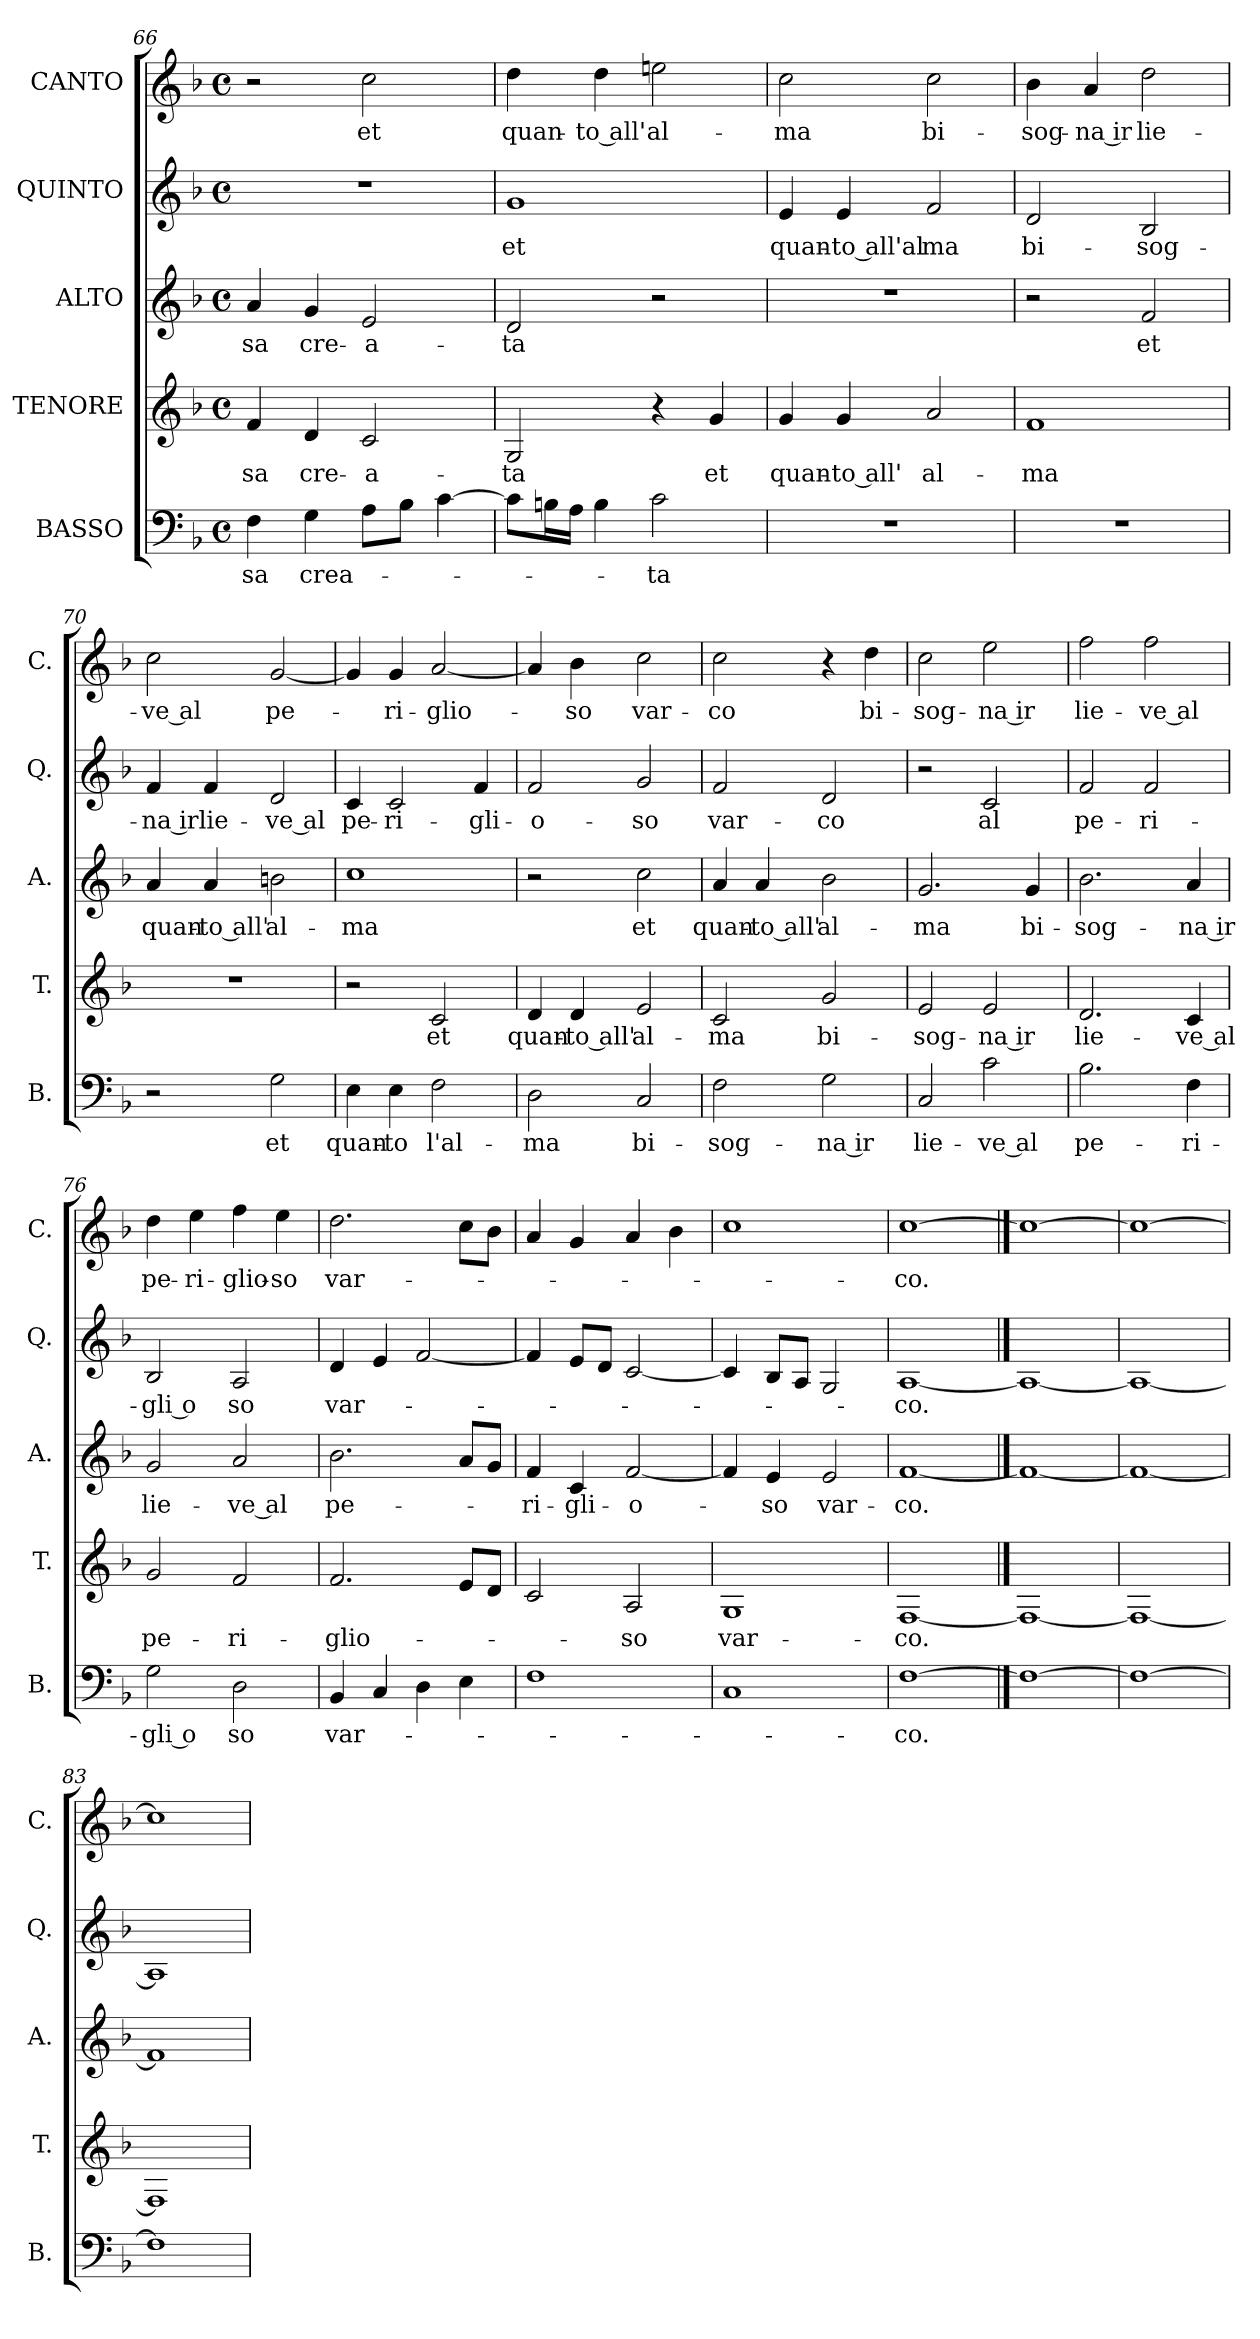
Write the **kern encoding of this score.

**kern	**text	**kern	**text	**kern	**text	**kern	**text	**kern	**text
*part5	*part5	*part4	*part4	*part3	*part3	*part2	*part2	*part1	*part1
*staff5	*staff5	*staff4	*staff4	*staff3	*staff3	*staff2	*staff2	*staff1	*staff1
*I"BASSO	*	*I"TENORE	*	*I"ALTO	*	*I"QUINTO	*	*I"CANTO	*
*I'B.	*	*I'T.	*	*I'A.	*	*I'Q.	*	*I'C.	*
*clefF4	*	*clefG2	*	*clefG2	*	*clefG2	*	*clefG2	*
*k[b-]	*	*k[b-]	*	*k[b-]	*	*k[b-]	*	*k[b-]	*
*F:	*	*F:	*	*F:	*	*F:	*	*F:	*
*M4/4	*	*M4/4	*	*M4/4	*	*M4/4	*	*M4/4	*
*met(c)	*	*met(c)	*	*met(c)	*	*met(c)	*	*met(c)	*
=66	=66	=66	=66	=66	=66	=66	=66	=66	=66
4F	-sa	4f	-sa	4a	-sa	1r	.	2r	.
4G	crea-	4d	cre-	4g	cre-	.	.	.	.
8AL	.	2c	-a-	2e	-a-	.	.	2cc	et
8B-J	.	.	.	.	.	.	.	.	.
[4c	.	.	.	.	.	.	.	.	.
=67	=67	=67	=67	=67	=67	=67	=67	=67	=67
8cL]	.	2G	-ta	2d	-ta	1g	et	4dd	quan-
16BL	.	.	.	.	.	.	.	.	.
16AJJ	.	.	.	.	.	.	.	.	.
4B	.	.	.	.	.	.	.	4dd	-to all'
2c	-ta	4r	.	2r	.	.	.	2een	al-
.	.	4g	et	.	.	.	.	.	.
!!LO:PB:g=z
=68	=68	=68	=68	=68	=68	=68	=68	=68	=68
1r	.	4g	quan-	1r	.	4e	quan-	2cc	-ma
.	.	4g	-to all'	.	.	4e	-to all'al	.	.
.	.	2a	al-	.	.	2f	-ma	2cc	bi-
=69	=69	=69	=69	=69	=69	=69	=69	=69	=69
1r	.	1f	-ma	2r	.	2d	bi-	4b-	-sog-
.	.	.	.	.	.	.	.	4a	-na ir
.	.	.	.	2f	et	2B-	-sog-	2dd	lie-
=70	=70	=70	=70	=70	=70	=70	=70	=70	=70
2r	.	1r	.	4a	quan-	4f	-na ir	2cc	-ve al
.	.	.	.	4a	-to all'	4f	lie-	.	.
2G	et	.	.	2b	al-	2d	-ve al	[2g	pe-
=71	=71	=71	=71	=71	=71	=71	=71	=71	=71
4E	quan-	2r	.	1cc	-ma	4c	pe-	4g]	.
4E	-to	.	.	.	.	2c	-ri-	4g	-ri-
2F	l'al-	2c	et	.	.	.	.	[2a	-glio-
.	.	.	.	.	.	4f	-gli-	.	.
=72	=72	=72	=72	=72	=72	=72	=72	=72	=72
2D	-ma	4d	quan-	2r	.	2f	-o-	4a]	.
.	.	4d	-to all'	.	.	.	.	4b-	-so
2C	bi-	2e	al-	2cc	et	2g	-so	2cc	var-
=73	=73	=73	=73	=73	=73	=73	=73	=73	=73
2F	-sog-	2c	-ma	4a	quan-	2f	var-	2cc	-co
.	.	.	.	4a	-to all'	.	.	.	.
2G	-na ir	2g	bi-	2b-	al-	2d	-co	4r	.
.	.	.	.	.	.	.	.	4dd	bi-
!!LO:LB:g=z
=74	=74	=74	=74	=74	=74	=74	=74	=74	=74
2C	lie-	2e	-sog-	2.g	-ma	2r	.	2cc	-sog-
2c	-ve al	2e	-na ir	.	.	2c	al	2ee	-na ir
.	.	.	.	4g	bi-	.	.	.	.
=75	=75	=75	=75	=75	=75	=75	=75	=75	=75
2.B-	pe-	2.d	lie-	2.b-	-sog-	2f	pe-	2ff	lie-
.	.	.	.	.	.	2f	-ri-	2ff	-ve al
4F	-ri-	4c	-ve al	4a	-na ir	.	.	.	.
=76	=76	=76	=76	=76	=76	=76	=76	=76	=76
2G	-gli o	2g	pe-	2g	lie-	2B-	-gli o	4dd	pe-
.	.	.	.	.	.	.	.	4ee	-ri-
2D	-so	2f	-ri-	2a	-ve al	2A	-so	4ff	-glio-
.	.	.	.	.	.	.	.	4ee	-so
=77	=77	=77	=77	=77	=77	=77	=77	=77	=77
4BB-	var-	2.f	-glio-	2.b-	pe-	4d	var-	2.dd	var-
4C	.	.	.	.	.	4e	.	.	.
4D	.	.	.	.	.	[2f	.	.	.
4E	.	8eL	.	8aL	.	.	.	8ccL	.
.	.	8dJ	.	8gJ	.	.	.	8b-J	.
=78	=78	=78	=78	=78	=78	=78	=78	=78	=78
1F	.	2c	.	4f	-ri-	4f]	.	4a	.
.	.	.	.	4c	-gli-	8eL	.	4g	.
.	.	.	.	.	.	8dJ	.	.	.
.	.	2A	-so	[2f	-o-	[2c	.	4a	.
.	.	.	.	.	.	.	.	4b-	.
=79	=79	=79	=79	=79	=79	=79	=79	=79	=79
1C	.	1G	var-	4f]	.	4c]	.	1cc	.
.	.	.	.	4e	-so	8B-L	.	.	.
.	.	.	.	.	.	8AJ	.	.	.
.	.	.	.	2e	var-	2G	.	.	.
=80	=80	=80	=80	=80	=80	=80	=80	=80	=80
[1F	-co.	[1F	-co.	[1f	-co.	[1A	-co.	[1cc	-co.
==81	==81	==81	==81	==81	==81	==81	==81	==81	==81
1F_	.	1F_	.	1f_	.	1A_	.	1cc_	.
=82	=82	=82	=82	=82	=82	=82	=82	=82	=82
1F_	.	1F_	.	1f_	.	1A_	.	1cc_	.
=83	=83	=83	=83	=83	=83	=83	=83	=83	=83
1F]	.	1F]	.	1f]	.	1A]	.	1cc]	.
=	=	=	=	=	=	=	=	=	=
*-	*-	*-	*-	*-	*-	*-	*-	*-	*-
